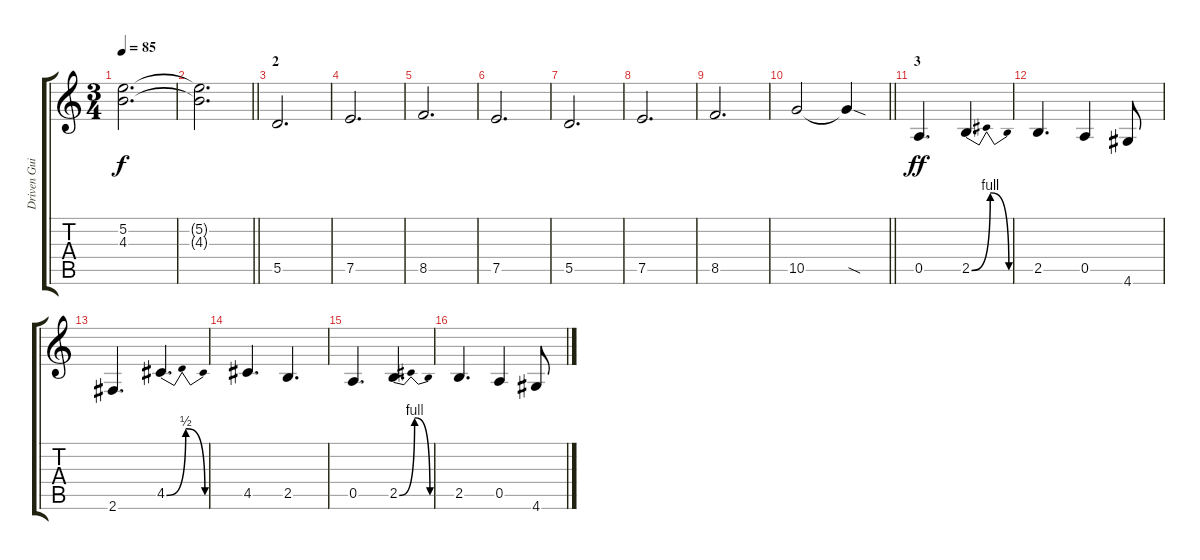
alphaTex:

\track ("Driven Guitar 2" "Driven Gui") {instrument distortionguitar}
\staff {score tabs}
\tuning (E4 B3 G3 D3 A2 E2) {hide}
\ts (3 4)
\tempo 85
\clef g2
\ks c
(5.2{t} 4.3{t}).2{d dy f} |
\barLineRight lightlight
(5.2{t} 4.3{t}).2{d} |
\section ("" "2")
5.5.2{d} |
7.5.2{d} |
8.5.2{d} |
7.5.2{d} |
5.5.2{d} |
7.5.2{d} |
8.5.2{d} |
\barLineRight lightlight
10.5.2 10.5{sod t}.4 |
\section ("" "3")
0.5.4{d dy ff} 2.5{be (bendrelease 0 0 10 4 45 4 60 0)}.4{d} |
2.5.4{d} 0.5.4 4.6.8 |
2.6.4{d} 4.5{be (bendrelease 0 0 10 2 45 2 60 0)}.4{d} |
4.5.4{d} 2.5.4{d} |
0.5.4{d} 2.5{be (bendrelease 0 0 10 4 45 4 60 0)}.4{d} |
2.5.4{d} 0.5.4 4.6.8
